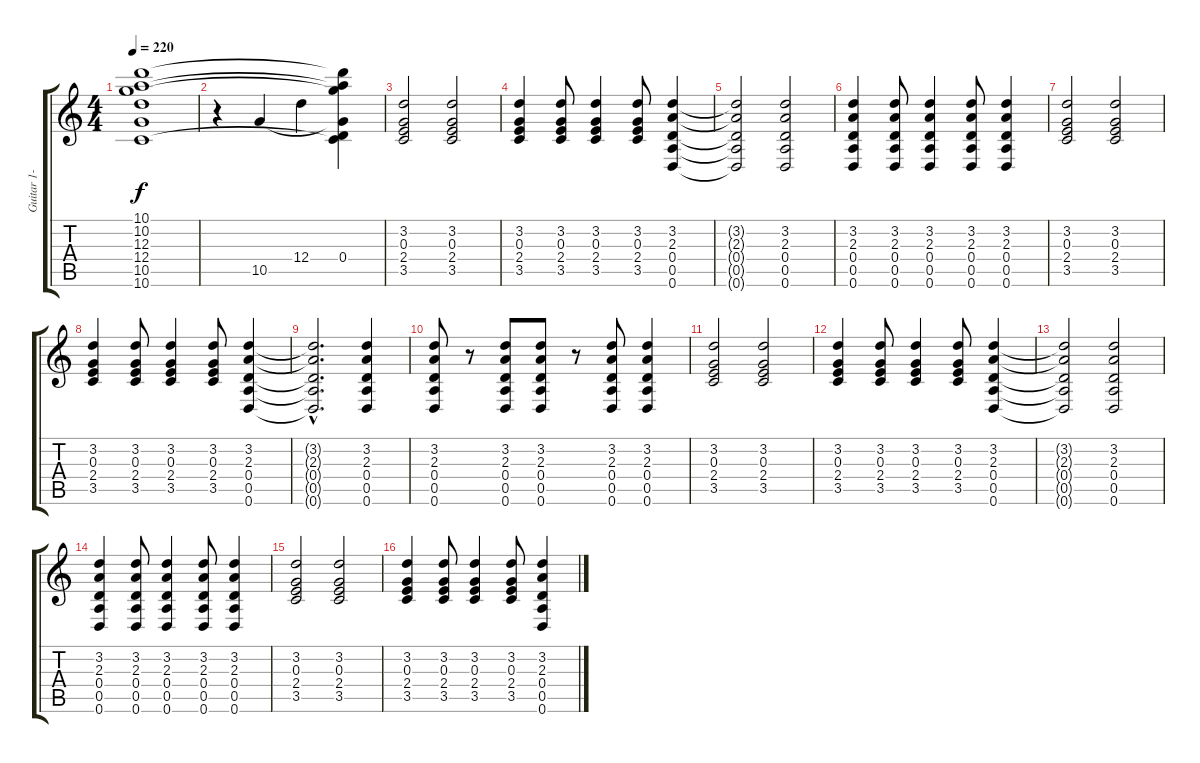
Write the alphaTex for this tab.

\track ("Guitar 1- Quinn Allman-Dropped D" "Guitar 1- ") {instrument distortionguitar}
\staff {score tabs}
\tuning (E4 B3 G3 D3 A2 D2) {hide}
\ts (4 4)
\tempo 220
\clef g2
\ks c
(10.1{t} 10.2{t} 12.3{t} 12.4{t} 10.5{t} 10.6{t}).1{dy f} |
r.4 10.5.4 12.4.4 (10.1{t} 10.2{t} 12.3{t} 0.4 10.5{t} 10.6{t}).4 |
(3.2 0.3 2.4 3.5).2 (3.2 0.3 2.4 3.5).2 |
(3.2 0.3 2.4 3.5).4 (3.2 0.3 2.4 3.5).8 (3.2 0.3 2.4 3.5).4 (3.2 0.3 2.4 3.5).8 (3.2 2.3 0.4 0.5 0.6).4 |
(3.2{t} 2.3{t} 0.4{t} 0.5{t} 0.6{t}).2 (3.2 2.3 0.4 0.5 0.6).2 |
(3.2 2.3 0.4 0.5 0.6).4 (3.2 2.3 0.4 0.5 0.6).8 (3.2 2.3 0.4 0.5 0.6).4 (3.2 2.3 0.4 0.5 0.6).8 (3.2 2.3 0.4 0.5 0.6).4 |
(3.2 0.3 2.4 3.5).2 (3.2 0.3 2.4 3.5).2 |
(3.2 0.3 2.4 3.5).4 (3.2 0.3 2.4 3.5).8 (3.2 0.3 2.4 3.5).4 (3.2 0.3 2.4 3.5).8 (3.2 2.3 0.4 0.5 0.6).4 |
(3.2{hac t} 2.3{hac t} 0.4{hac t} 0.5{hac t} 0.6{hac t}).2{d} (3.2 2.3 0.4 0.5 0.6).4 |
(3.2 2.3 0.4 0.5 0.6).8 r.8 (3.2 2.3 0.4 0.5 0.6).8 (3.2 2.3 0.4 0.5 0.6).8 r.8 (3.2 2.3 0.4 0.5 0.6).8 (3.2 2.3 0.4 0.5 0.6).4 |
(3.2 0.3 2.4 3.5).2 (3.2 0.3 2.4 3.5).2 |
(3.2 0.3 2.4 3.5).4 (3.2 0.3 2.4 3.5).8 (3.2 0.3 2.4 3.5).4 (3.2 0.3 2.4 3.5).8 (3.2 2.3 0.4 0.5 0.6).4 |
(3.2{t} 2.3{t} 0.4{t} 0.5{t} 0.6{t}).2 (3.2 2.3 0.4 0.5 0.6).2 |
(3.2 2.3 0.4 0.5 0.6).4 (3.2 2.3 0.4 0.5 0.6).8 (3.2 2.3 0.4 0.5 0.6).4 (3.2 2.3 0.4 0.5 0.6).8 (3.2 2.3 0.4 0.5 0.6).4 |
(3.2 0.3 2.4 3.5).2 (3.2 0.3 2.4 3.5).2 |
(3.2 0.3 2.4 3.5).4 (3.2 0.3 2.4 3.5).8 (3.2 0.3 2.4 3.5).4 (3.2 0.3 2.4 3.5).8 (3.2 2.3 0.4 0.5 0.6).4
